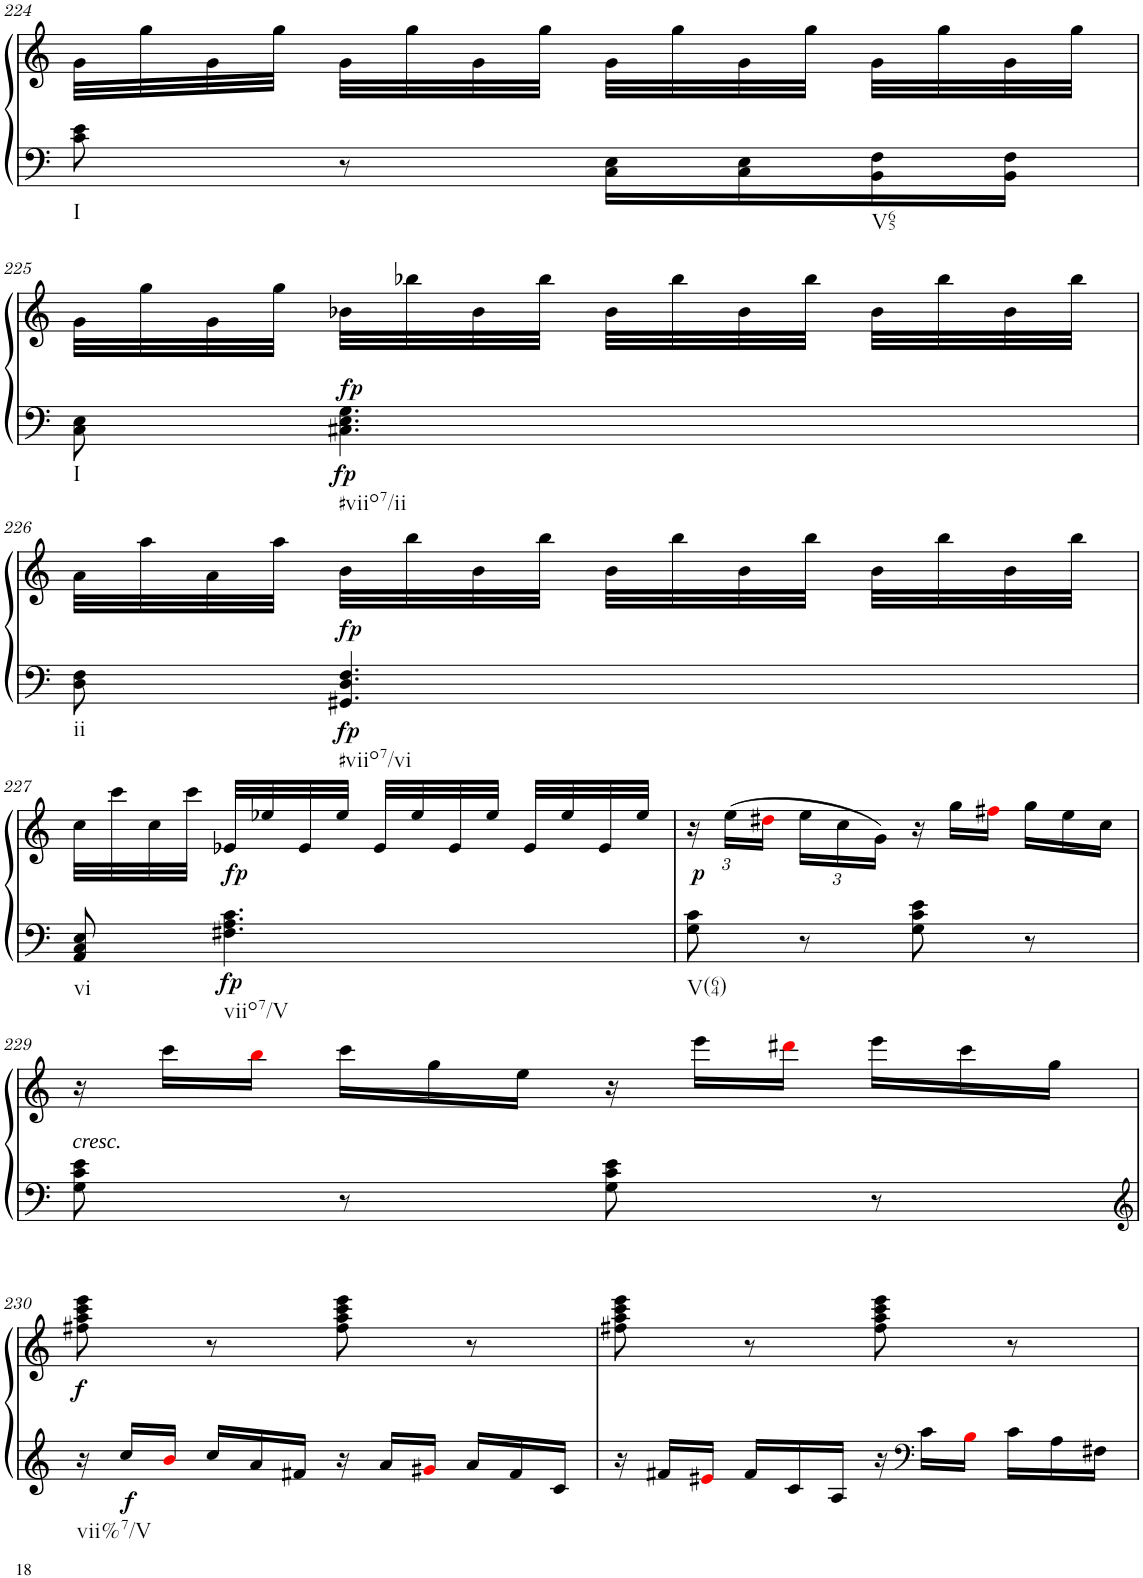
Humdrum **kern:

**kern	**kern	**dynam
*part1	*part1	*part1
*staff2	*staff1	*staff1/2
*I"Klavier linke Hand	*	*
!!LO:PB:g=z
*clefF4	*clefG2	*
*k[]	*k[]	*
*M2/4	*M2/4	*
=224	=224	=224
!LO:TX:b:t=I	!	!
8c\ 8e\	32g\LLL	.
.	32gg\	.
.	32g\	.
.	32gg\JJJ	.
8r	32g\LLL	.
.	32gg\	.
.	32g\	.
.	32gg\JJJ	.
16C\ 16E\LL	32g\LLL	.
.	32gg\	.
16C\ 16E\	32g\	.
.	32gg\JJJ	.
!LO:TX:b:t=V65	!	!
16BB\ 16F\	32g\LLL	.
.	32gg\	.
16BB\ 16F\JJ	32g\	.
.	32gg\JJJ	.
!!LO:LB:g=z
=225	=225	=225
!LO:TX:b:t=I	!	!
8C\ 8E\	32g\LLL	.
.	32gg\	.
.	32g\	.
.	32gg\JJJ	.
!LO:TX:b:t=#viio7/ii	!	!
!	!	!LO:DY:a=2
!	!	!LO:DY:n=1:b=2
4.C#X\ 4.E\ 4.G\	32b-X\LLL	fp fp
.	32bb-X\	.
.	32b-\	.
.	32bb-\JJJ	.
.	32b-\LLL	.
.	32bb-\	.
.	32b-\	.
.	32bb-\JJJ	.
.	32b-\LLL	.
.	32bb-\	.
.	32b-\	.
.	32bb-\JJJ	.
!!LO:LB:g=z
=226	=226	=226
!LO:TX:b:t=ii	!	!
8D\ 8F\	32a\LLL	.
.	32aa\	.
.	32a\	.
.	32aa\JJJ	.
!LO:TX:b:t=#viio7/vi	!	!
!	!	!LO:DY:a=2
!	!	!LO:DY:n=1:b=2
4.GG#X/ 4.D/ 4.F/	32b\LLL	fp fp
.	32bb\	.
.	32b\	.
.	32bb\JJJ	.
.	32b\LLL	.
.	32bb\	.
.	32b\	.
.	32bb\JJJ	.
.	32b\LLL	.
.	32bb\	.
.	32b\	.
.	32bb\JJJ	.
!!LO:LB:g=z
=227	=227	=227
!LO:TX:b:t=vi	!	!
8AA/ 8C/ 8E/	32cc\LLL	.
.	32ccc\	.
.	32cc\	.
.	32ccc\JJJ	.
!LO:TX:b:t=viio7/V	!	!
!	!	!LO:DY:b=2
!	!	!LO:DY:n=1:b
4.F#X\ 4.A\ 4.c\	32e-X/LLL	fp fp
.	32ee-X/	.
.	32e-/	.
.	32ee-/JJJ	.
.	32e-/LLL	.
.	32ee-/	.
.	32e-/	.
.	32ee-/JJJ	.
.	32e-/LLL	.
.	32ee-/	.
.	32e-/	.
.	32ee-/JJJ	.
=228	=228	=228
*	*Xbrackettup	*
!LO:TX:b:t=V(64)	!	!
!	!	!LO:DY:b
8G\ 8c\	24r	p
.	(24ee\LL	.
.	24dd#Xi\JJ	.
8r	24ee\LL	.
.	24cc\	.
.	24g\JJ)	.
*	*brackettup	*
8G\ 8c\ 8e\	24r	.
.	24gg\LL	.
.	24ff#Xi\JJ	.
*	*Xbrackettup	*
8r	24gg\LL	.
.	24ee\	.
.	24cc\JJ	.
!!LO:LB:g=z
=229	=229	=229
*	*brackettup	*
!	!LO:TX:b:i:t=cresc.	!
8G\ 8c\ 8e\	24r	.
.	24ccc\LL	.
.	24bbi\JJ	.
*	*Xbrackettup	*
8r	24ccc\LL	.
.	24gg\	.
.	24ee\JJ	.
*	*brackettup	*
8G\ 8c\ 8e\	24r	.
.	24eee\LL	.
.	24ddd#Xi\JJ	.
*	*Xbrackettup	*
8r	24eee\LL	.
.	24ccc\	.
.	24gg\JJ	.
!!LO:LB:g=z
=230	=230	=230
*clefG2	*	*
!LO:TX:b:t=vii%7/V	!	!
!	!	!LO:DY:b
24r	8ff#X\ 8aa\ 8ccc\ 8eee\	f
!	!	!LO:DY:b=2
24cc/LL	.	f
24bi/JJ	.	.
*Xbrackettup	*	*
24cc/LL	8r	.
24a/	.	.
24f#X/JJ	.	.
*brackettup	*	*
24r	8ff#\ 8aa\ 8ccc\ 8eee\	.
24a/LL	.	.
24g#Xi/JJ	.	.
*Xbrackettup	*	*
24a/LL	8r	.
24f#/	.	.
24c/JJ	.	.
=231	=231	=231
*brackettup	*	*
24r	8ff#X\ 8aa\ 8ccc\ 8eee\	.
24f#X/LL	.	.
24e#Xi/JJ	.	.
*Xbrackettup	*	*
24f#/LL	8r	.
24c/	.	.
24A/JJ	.	.
*brackettup	*	*
24r	8ff#\ 8aa\ 8ccc\ 8eee\	.
*clefF4	*	*
24c\LL	.	.
24Bi\JJ	.	.
*Xbrackettup	*	*
24c\LL	8r	.
24A\	.	.
24F#X\JJ	.	.
=	=	=
*-	*-	*-
